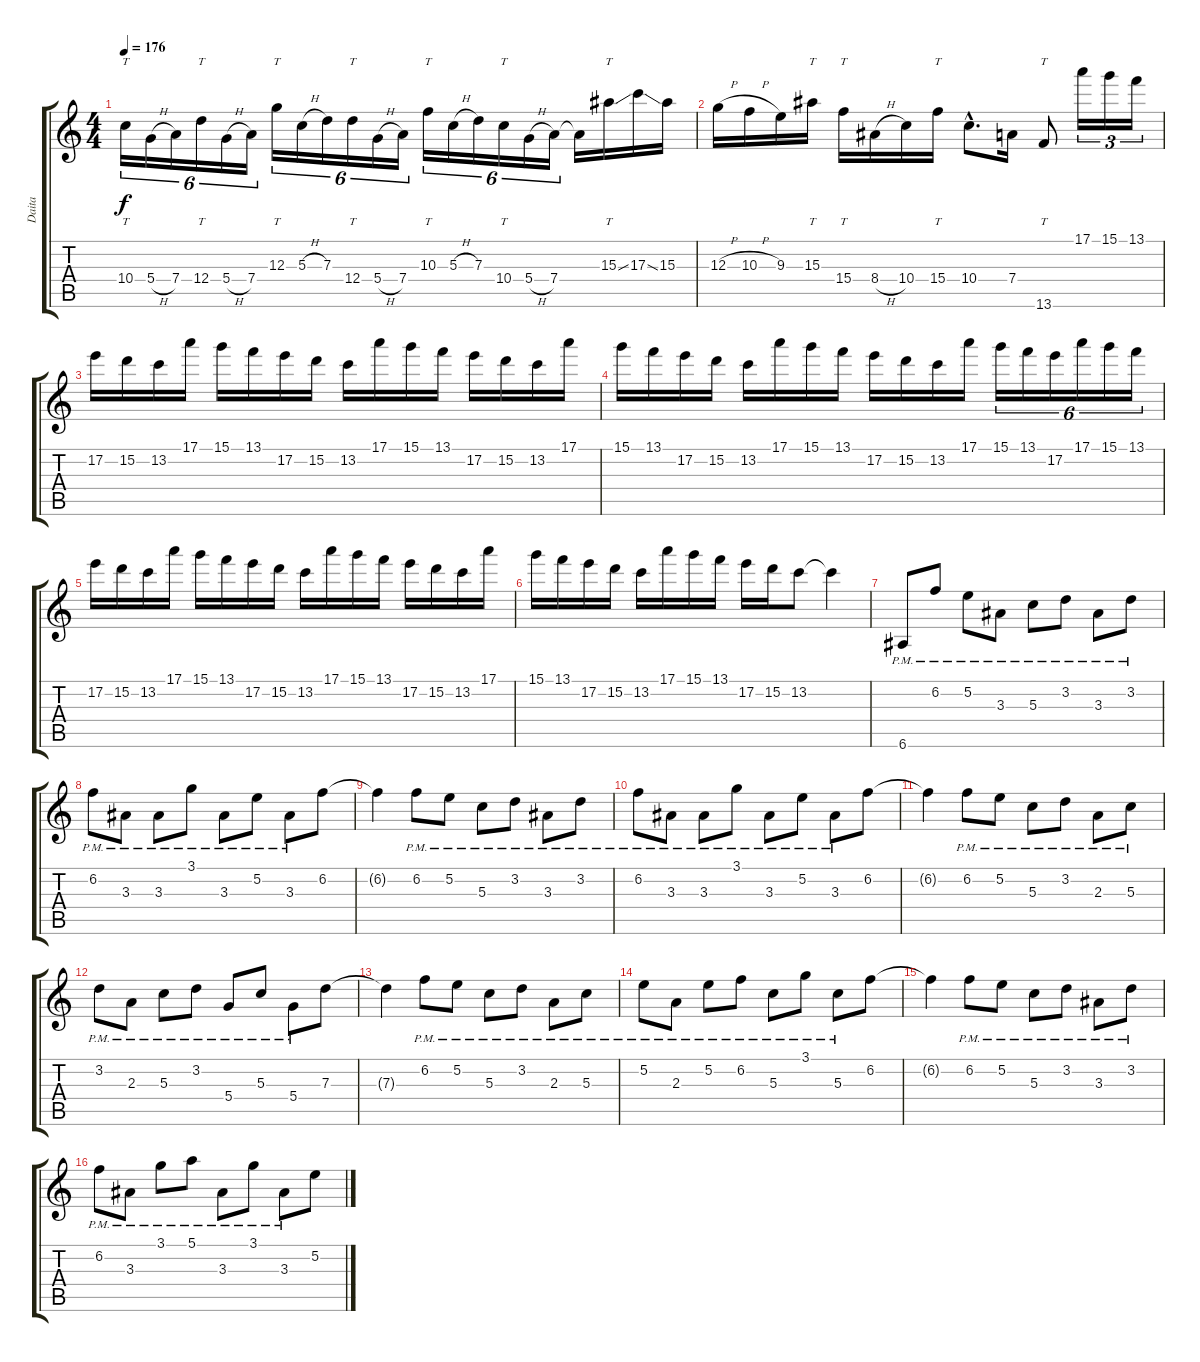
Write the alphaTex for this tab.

\track ("Daita" "Daita") {instrument distortionguitar}
\staff {score tabs}
\tuning (E4 B3 G3 D3 A2 E2) {hide}
\ts (4 4)
\tempo 176
\clef g2
\ks c
10.4.16{tt tu (6 4) dy f} 5.4{h}.16{tu (6 4)} 7.4.16{tu (6 4)} 12.4.16{tt tu (6 4)} 5.4{h}.16{tu (6 4)} 7.4.16{tu (6 4)} 12.3.16{tt tu (6 4)} 5.3{h}.16{tu (6 4)} 7.3.16{tu (6 4)} 12.4.16{tt tu (6 4)} 5.4{h}.16{tu (6 4)} 7.4.16{tu (6 4)} 10.3.16{tt tu (6 4)} 5.3{h}.16{tu (6 4)} 7.3.16{tu (6 4)} 10.4.16{tt tu (6 4)} 5.4{h}.16{tu (6 4)} 7.4.16{tu (6 4)} 7.4{t}.16 15.3{ss}.16{tt} 17.3{ss}.16 15.3.16 |
12.3{h}.16 10.3{h}.16 9.3.16 15.3.16{tt} 15.4.16{tt} 8.4{h}.16 10.4.16 15.4.16{tt} 10.4{hac}.8{d} 7.4.16 13.6.8{tt} 17.1.16{tu (3 2)} 15.1.16{tu (3 2)} 13.1.16{tu (3 2)} |
17.2.16 15.2.16 13.2.16 17.1.16 15.1.16 13.1.16 17.2.16 15.2.16 13.2.16 17.1.16 15.1.16 13.1.16 17.2.16 15.2.16 13.2.16 17.1.16 |
15.1.16 13.1.16 17.2.16 15.2.16 13.2.16 17.1.16 15.1.16 13.1.16 17.2.16 15.2.16 13.2.16 17.1.16 15.1.16{tu (6 4)} 13.1.16{tu (6 4)} 17.2.16{tu (6 4)} 17.1.16{tu (6 4)} 15.1.16{tu (6 4)} 13.1.16{tu (6 4)} |
17.2.16 15.2.16 13.2.16 17.1.16 15.1.16 13.1.16 17.2.16 15.2.16 13.2.16 17.1.16 15.1.16 13.1.16 17.2.16 15.2.16 13.2.16 17.1.16 |
15.1.16 13.1.16 17.2.16 15.2.16 13.2.16 17.1.16 15.1.16 13.1.16 17.2.16 15.2.16 13.2.8 13.2{t}.4 |
6.6{pm}.8 6.2{pm}.8 5.2{pm}.8 3.3{pm}.8 5.3{pm}.8 3.2{pm}.8 3.3{pm}.8 3.2{pm}.8 |
6.2{pm}.8 3.3{pm}.8 3.3{pm}.8 3.1{pm}.8 3.3{pm}.8 5.2{pm}.8 3.3{pm}.8 6.2.8 |
6.2{t}.4 6.2{pm}.8 5.2{pm}.8 5.3{pm}.8 3.2{pm}.8 3.3{pm}.8 3.2{pm}.8 |
6.2{pm}.8 3.3{pm}.8 3.3{pm}.8 3.1{pm}.8 3.3{pm}.8 5.2{pm}.8 3.3{pm}.8 6.2.8 |
6.2{t}.4 6.2{pm}.8 5.2{pm}.8 5.3{pm}.8 3.2{pm}.8 2.3{pm}.8 5.3{pm}.8 |
3.2{pm}.8 2.3{pm}.8 5.3{pm}.8 3.2{pm}.8 5.4{pm}.8 5.3{pm}.8 5.4{pm}.8 7.3.8 |
7.3{t}.4 6.2{pm}.8 5.2{pm}.8 5.3{pm}.8 3.2{pm}.8 2.3{pm}.8 5.3{pm}.8 |
5.2{pm}.8 2.3{pm}.8 5.2{pm}.8 6.2{pm}.8 5.3{pm}.8 3.1{pm}.8 5.3{pm}.8 6.2.8 |
6.2{t}.4 6.2{pm}.8 5.2{pm}.8 5.3{pm}.8 3.2{pm}.8 3.3{pm}.8 3.2{pm}.8 |
6.2{pm}.8 3.3{pm}.8 3.1{pm}.8 5.1{pm}.8 3.3{pm}.8 3.1{pm}.8 3.3{pm}.8 5.2.8
